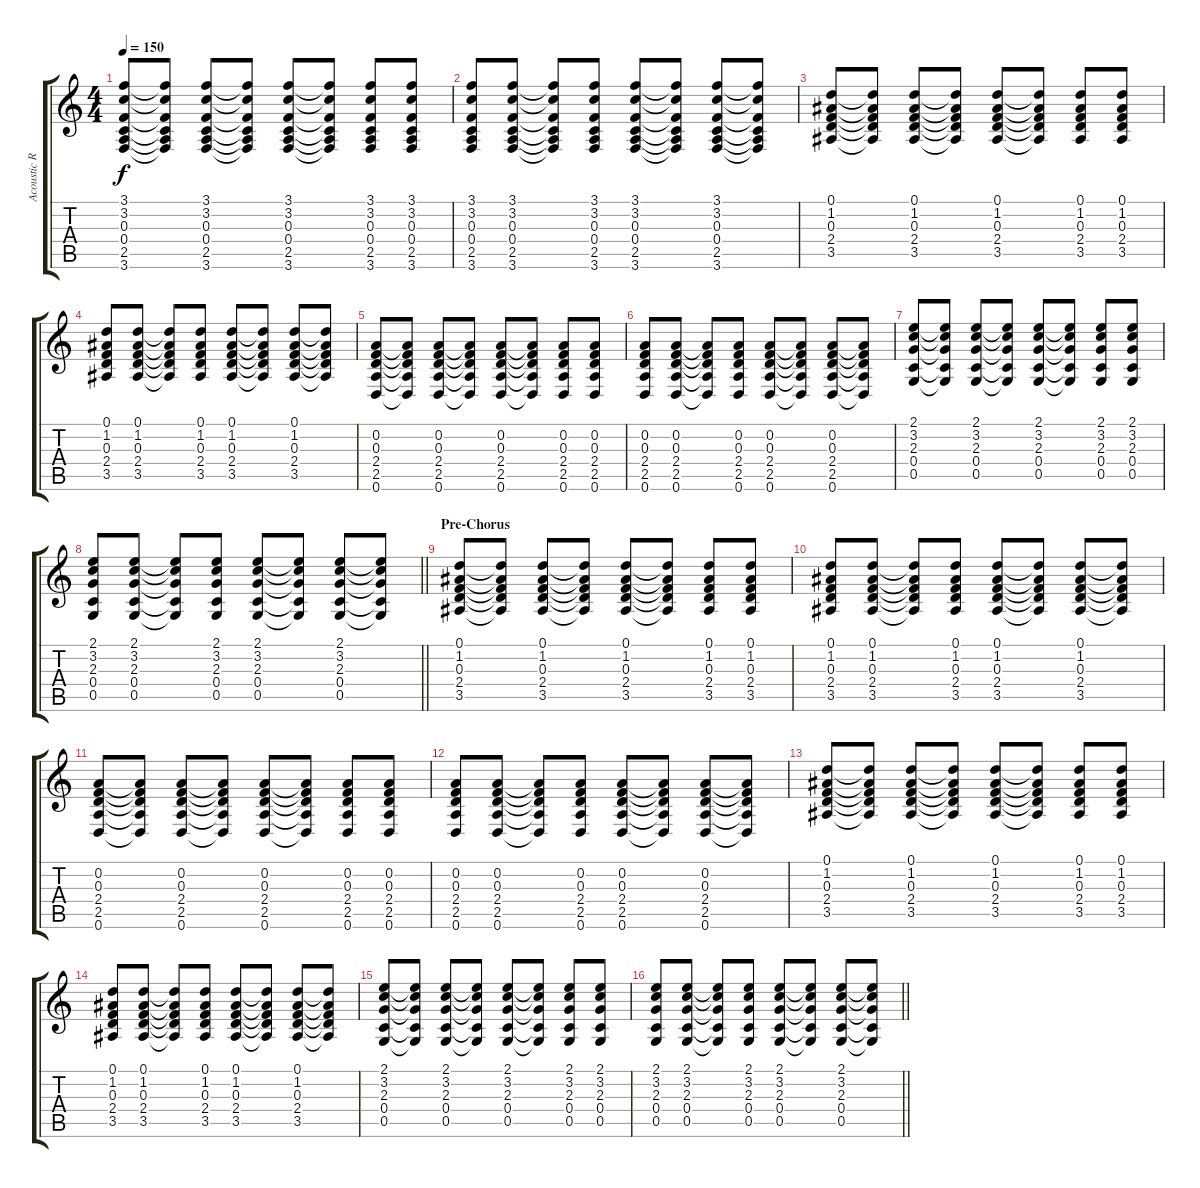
\track ("Acoustic Rhytm Guitar [L]" "Acoustic R") {instrument acousticguitarsteel}
\staff {score tabs}
\tuning (D4 A3 F3 C3 G2 D2) {hide}
\ts (4 4)
\tempo 150
\clef g2
\ks c
(3.1 3.2 0.3 0.4 2.5 3.6).8{dy f} (3.1{t} 3.2{t} 0.3{t} 0.4{t} 2.5{t} 3.6{t}).8 (3.1 3.2 0.3 0.4 2.5 3.6).8 (3.1{t} 3.2{t} 0.3{t} 0.4{t} 2.5{t} 3.6{t}).8 (3.1 3.2 0.3 0.4 2.5 3.6).8 (3.1{t} 3.2{t} 0.3{t} 0.4{t} 2.5{t} 3.6{t}).8 (3.1 3.2 0.3 0.4 2.5 3.6).8 (3.1 3.2 0.3 0.4 2.5 3.6).8 |
(3.1 3.2 0.3 0.4 2.5 3.6).8 (3.1 3.2 0.3 0.4 2.5 3.6).8 (3.1{t} 3.2{t} 0.3{t} 0.4{t} 2.5{t} 3.6{t}).8 (3.1 3.2 0.3 0.4 2.5 3.6).8 (3.1 3.2 0.3 0.4 2.5 3.6).8 (3.1{t} 3.2{t} 0.3{t} 0.4{t} 2.5{t} 3.6{t}).8 (3.1 3.2 0.3 0.4 2.5 3.6).8 (3.1{t} 3.2{t} 0.3{t} 0.4{t} 2.5{t} 3.6{t}).8 |
(0.1 1.2 0.3 2.4 3.5).8 (0.1{t} 1.2{t} 0.3{t} 2.4{t} 3.5{t}).8 (0.1 1.2 0.3 2.4 3.5).8 (0.1{t} 1.2{t} 0.3{t} 2.4{t} 3.5{t}).8 (0.1 1.2 0.3 2.4 3.5).8 (0.1{t} 1.2{t} 0.3{t} 2.4{t} 3.5{t}).8 (0.1 1.2 0.3 2.4 3.5).8 (0.1 1.2 0.3 2.4 3.5).8 |
(0.1 1.2 0.3 2.4 3.5).8 (0.1 1.2 0.3 2.4 3.5).8 (0.1{t} 1.2{t} 0.3{t} 2.4{t} 3.5{t}).8 (0.1 1.2 0.3 2.4 3.5).8 (0.1 1.2 0.3 2.4 3.5).8 (0.1{t} 1.2{t} 0.3{t} 2.4{t} 3.5{t}).8 (0.1 1.2 0.3 2.4 3.5).8 (0.1{t} 1.2{t} 0.3{t} 2.4{t} 3.5{t}).8 |
(0.2 0.3 2.4 2.5 0.6).8 (0.2{t} 0.3{t} 2.4{t} 2.5{t} 0.6{t}).8 (0.2 0.3 2.4 2.5 0.6).8 (0.2{t} 0.3{t} 2.4{t} 2.5{t} 0.6{t}).8 (0.2 0.3 2.4 2.5 0.6).8 (0.2{t} 0.3{t} 2.4{t} 2.5{t} 0.6{t}).8 (0.2 0.3 2.4 2.5 0.6).8 (0.2 0.3 2.4 2.5 0.6).8 |
(0.2 0.3 2.4 2.5 0.6).8 (0.2 0.3 2.4 2.5 0.6).8 (0.2{t} 0.3{t} 2.4{t} 2.5{t} 0.6{t}).8 (0.2 0.3 2.4 2.5 0.6).8 (0.2 0.3 2.4 2.5 0.6).8 (0.2{t} 0.3{t} 2.4{t} 2.5{t} 0.6{t}).8 (0.2 0.3 2.4 2.5 0.6).8 (0.2{t} 0.3{t} 2.4{t} 2.5{t} 0.6{t}).8 |
(2.1 3.2 2.3 0.4 0.5).8 (2.1{t} 3.2{t} 2.3{t} 0.4{t} 0.5{t}).8 (2.1 3.2 2.3 0.4 0.5).8 (2.1{t} 3.2{t} 2.3{t} 0.4{t} 0.5{t}).8 (2.1 3.2 2.3 0.4 0.5).8 (2.1{t} 3.2{t} 2.3{t} 0.4{t} 0.5{t}).8 (2.1 3.2 2.3 0.4 0.5).8 (2.1 3.2 2.3 0.4 0.5).8 |
\barLineRight lightlight
(2.1 3.2 2.3 0.4 0.5).8 (2.1 3.2 2.3 0.4 0.5).8 (2.1{t} 3.2{t} 2.3{t} 0.4{t} 0.5{t}).8 (2.1 3.2 2.3 0.4 0.5).8 (2.1 3.2 2.3 0.4 0.5).8 (2.1{t} 3.2{t} 2.3{t} 0.4{t} 0.5{t}).8 (2.1 3.2 2.3 0.4 0.5).8 (2.1{t} 3.2{t} 2.3{t} 0.4{t} 0.5{t}).8 |
\section ("" "Pre-Chorus")
(0.1 1.2 0.3 2.4 3.5).8 (0.1{t} 1.2{t} 0.3{t} 2.4{t} 3.5{t}).8 (0.1 1.2 0.3 2.4 3.5).8 (0.1{t} 1.2{t} 0.3{t} 2.4{t} 3.5{t}).8 (0.1 1.2 0.3 2.4 3.5).8 (0.1{t} 1.2{t} 0.3{t} 2.4{t} 3.5{t}).8 (0.1 1.2 0.3 2.4 3.5).8 (0.1 1.2 0.3 2.4 3.5).8 |
(0.1 1.2 0.3 2.4 3.5).8 (0.1 1.2 0.3 2.4 3.5).8 (0.1{t} 1.2{t} 0.3{t} 2.4{t} 3.5{t}).8 (0.1 1.2 0.3 2.4 3.5).8 (0.1 1.2 0.3 2.4 3.5).8 (0.1{t} 1.2{t} 0.3{t} 2.4{t} 3.5{t}).8 (0.1 1.2 0.3 2.4 3.5).8 (0.1{t} 1.2{t} 0.3{t} 2.4{t} 3.5{t}).8 |
(0.2 0.3 2.4 2.5 0.6).8 (0.2{t} 0.3{t} 2.4{t} 2.5{t} 0.6{t}).8 (0.2 0.3 2.4 2.5 0.6).8 (0.2{t} 0.3{t} 2.4{t} 2.5{t} 0.6{t}).8 (0.2 0.3 2.4 2.5 0.6).8 (0.2{t} 0.3{t} 2.4{t} 2.5{t} 0.6{t}).8 (0.2 0.3 2.4 2.5 0.6).8 (0.2 0.3 2.4 2.5 0.6).8 |
(0.2 0.3 2.4 2.5 0.6).8 (0.2 0.3 2.4 2.5 0.6).8 (0.2{t} 0.3{t} 2.4{t} 2.5{t} 0.6{t}).8 (0.2 0.3 2.4 2.5 0.6).8 (0.2 0.3 2.4 2.5 0.6).8 (0.2{t} 0.3{t} 2.4{t} 2.5{t} 0.6{t}).8 (0.2 0.3 2.4 2.5 0.6).8 (0.2{t} 0.3{t} 2.4{t} 2.5{t} 0.6{t}).8 |
(0.1 1.2 0.3 2.4 3.5).8 (0.1{t} 1.2{t} 0.3{t} 2.4{t} 3.5{t}).8 (0.1 1.2 0.3 2.4 3.5).8 (0.1{t} 1.2{t} 0.3{t} 2.4{t} 3.5{t}).8 (0.1 1.2 0.3 2.4 3.5).8 (0.1{t} 1.2{t} 0.3{t} 2.4{t} 3.5{t}).8 (0.1 1.2 0.3 2.4 3.5).8 (0.1 1.2 0.3 2.4 3.5).8 |
(0.1 1.2 0.3 2.4 3.5).8 (0.1 1.2 0.3 2.4 3.5).8 (0.1{t} 1.2{t} 0.3{t} 2.4{t} 3.5{t}).8 (0.1 1.2 0.3 2.4 3.5).8 (0.1 1.2 0.3 2.4 3.5).8 (0.1{t} 1.2{t} 0.3{t} 2.4{t} 3.5{t}).8 (0.1 1.2 0.3 2.4 3.5).8 (0.1{t} 1.2{t} 0.3{t} 2.4{t} 3.5{t}).8 |
(2.1 3.2 2.3 0.4 0.5).8 (2.1{t} 3.2{t} 2.3{t} 0.4{t} 0.5{t}).8 (2.1 3.2 2.3 0.4 0.5).8 (2.1{t} 3.2{t} 2.3{t} 0.4{t} 0.5{t}).8 (2.1 3.2 2.3 0.4 0.5).8 (2.1{t} 3.2{t} 2.3{t} 0.4{t} 0.5{t}).8 (2.1 3.2 2.3 0.4 0.5).8 (2.1 3.2 2.3 0.4 0.5).8 |
\barLineRight lightlight
(2.1 3.2 2.3 0.4 0.5).8 (2.1 3.2 2.3 0.4 0.5).8 (2.1{t} 3.2{t} 2.3{t} 0.4{t} 0.5{t}).8 (2.1 3.2 2.3 0.4 0.5).8 (2.1 3.2 2.3 0.4 0.5).8 (2.1{t} 3.2{t} 2.3{t} 0.4{t} 0.5{t}).8 (2.1 3.2 2.3 0.4 0.5).8 (2.1{t} 3.2{t} 2.3{t} 0.4{t} 0.5{t}).8
